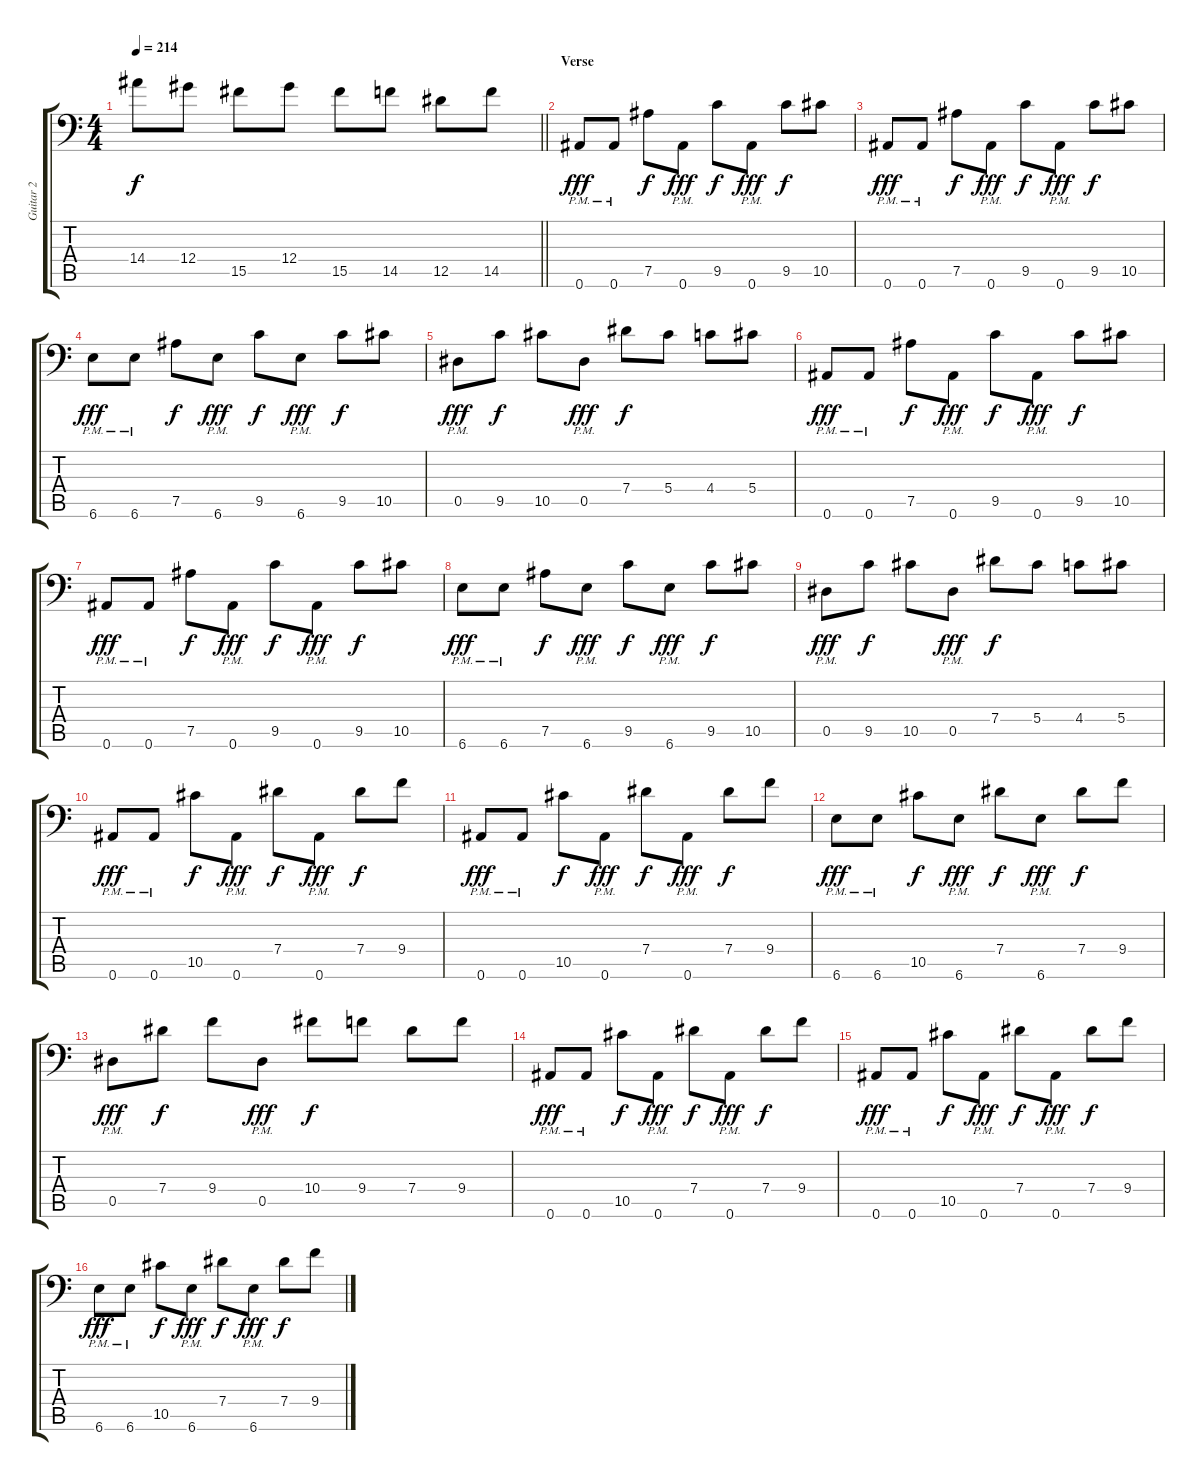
\track ("Guitar 2" "Guitar 2") {instrument distortionguitar}
\staff {score tabs}
\tuning (Bb3 F3 Db3 Ab2 Eb2 Bb1) {hide}
\ts (4 4)
\tempo 214
\clef f4
\barLineRight lightlight
\ks c
14.4.8{dy f} 12.4.8 15.5.8 12.4.8 15.5.8 14.5.8 12.5.8 14.5.8 |
\section ("" "Verse")
0.6{pm}.8{dy fff} 0.6{pm}.8 7.5.8{dy f} 0.6{pm}.8{dy fff} 9.5.8{dy f} 0.6{pm}.8{dy fff} 9.5.8{dy f} 10.5.8 |
0.6{pm}.8{dy fff} 0.6{pm}.8 7.5.8{dy f} 0.6{pm}.8{dy fff} 9.5.8{dy f} 0.6{pm}.8{dy fff} 9.5.8{dy f} 10.5.8 |
6.6{pm}.8{dy fff} 6.6{pm}.8 7.5.8{dy f} 6.6{pm}.8{dy fff} 9.5.8{dy f} 6.6{pm}.8{dy fff} 9.5.8{dy f} 10.5.8 |
0.5{pm}.8{dy fff} 9.5.8{dy f} 10.5.8 0.5{pm}.8{dy fff} 7.4.8{dy f} 5.4.8 4.4.8 5.4.8 |
0.6{pm}.8{dy fff} 0.6{pm}.8 7.5.8{dy f} 0.6{pm}.8{dy fff} 9.5.8{dy f} 0.6{pm}.8{dy fff} 9.5.8{dy f} 10.5.8 |
0.6{pm}.8{dy fff} 0.6{pm}.8 7.5.8{dy f} 0.6{pm}.8{dy fff} 9.5.8{dy f} 0.6{pm}.8{dy fff} 9.5.8{dy f} 10.5.8 |
6.6{pm}.8{dy fff} 6.6{pm}.8 7.5.8{dy f} 6.6{pm}.8{dy fff} 9.5.8{dy f} 6.6{pm}.8{dy fff} 9.5.8{dy f} 10.5.8 |
0.5{pm}.8{dy fff} 9.5.8{dy f} 10.5.8 0.5{pm}.8{dy fff} 7.4.8{dy f} 5.4.8 4.4.8 5.4.8 |
0.6{pm}.8{dy fff} 0.6{pm}.8 10.5.8{dy f} 0.6{pm}.8{dy fff} 7.4.8{dy f} 0.6{pm}.8{dy fff} 7.4.8{dy f} 9.4.8 |
0.6{pm}.8{dy fff} 0.6{pm}.8 10.5.8{dy f} 0.6{pm}.8{dy fff} 7.4.8{dy f} 0.6{pm}.8{dy fff} 7.4.8{dy f} 9.4.8 |
6.6{pm}.8{dy fff} 6.6{pm}.8 10.5.8{dy f} 6.6{pm}.8{dy fff} 7.4.8{dy f} 6.6{pm}.8{dy fff} 7.4.8{dy f} 9.4.8 |
0.5{pm}.8{dy fff} 7.4.8{dy f} 9.4.8 0.5{pm}.8{dy fff} 10.4.8{dy f} 9.4.8 7.4.8 9.4.8 |
0.6{pm}.8{dy fff} 0.6{pm}.8 10.5.8{dy f} 0.6{pm}.8{dy fff} 7.4.8{dy f} 0.6{pm}.8{dy fff} 7.4.8{dy f} 9.4.8 |
0.6{pm}.8{dy fff} 0.6{pm}.8 10.5.8{dy f} 0.6{pm}.8{dy fff} 7.4.8{dy f} 0.6{pm}.8{dy fff} 7.4.8{dy f} 9.4.8 |
6.6{pm}.8{dy fff} 6.6{pm}.8 10.5.8{dy f} 6.6{pm}.8{dy fff} 7.4.8{dy f} 6.6{pm}.8{dy fff} 7.4.8{dy f} 9.4.8
